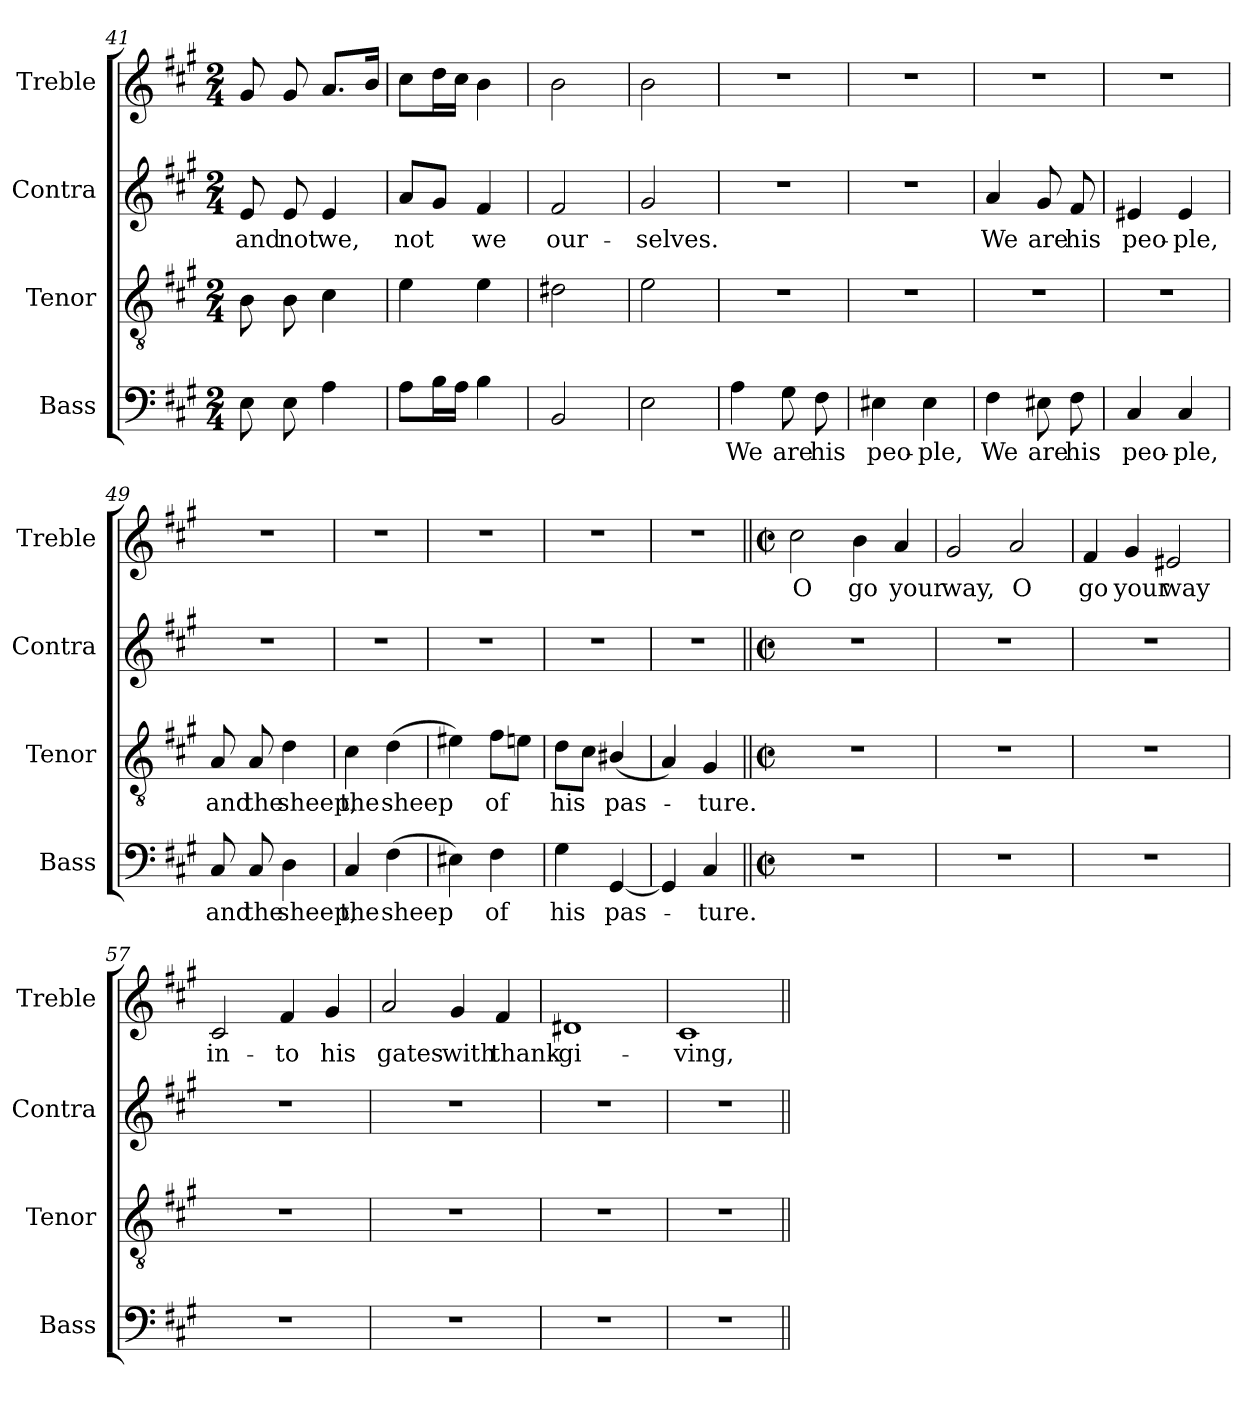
**kern	**text	**kern	**text	**kern	**text	**kern	**text
*part4	*part4	*part3	*part3	*part2	*part2	*part1	*part1
*staff4	*staff4	*staff3	*staff3	*staff2	*staff2	*staff1	*staff1
*I"Bass	*	*I"Tenor	*	*I"Contra	*	*I"Treble	*
*I'Bass	*	*I'Tenor	*	*I'Contra	*	*I'Treble	*
*clefF4	*	*clefGv2	*	*clefG2	*	*clefG2	*
*k[f#c#g#]	*	*k[f#c#g#]	*	*k[f#c#g#]	*	*k[f#c#g#]	*
*M2/4	*	*M2/4	*	*M2/4	*	*M2/4	*
=41	=41	=41	=41	=41	=41	=41	=41
!	!	!	!	!	!LO:LY:b	!	!
8E\	.	8B\	.	8e/	and	8g#/	.
!	!	!	!	!	!LO:LY:b	!	!
8E\	.	8B\	.	8e/	not	8g#/	.
!	!	!	!	!	!LO:LY:b	!	!
4A\	.	4c#\	.	4e/	we,	8.a/L	.
.	.	.	.	.	.	16b/Jk	.
=42	=42	=42	=42	=42	=42	=42	=42
!	!	!	!	!	!LO:LY:b	!	!
8A\L	.	4e\	.	8a/L	not	8cc#\L	.
16B\L	.	.	.	8g#/J	.	16dd\L	.
16A\JJ	.	.	.	.	.	16cc#\JJ	.
!	!	!	!	!	!LO:LY:b	!	!
4B\	.	4e\	.	4f#/	we	4b\	.
=43	=43	=43	=43	=43	=43	=43	=43
!	!	!	!	!	!LO:LY:b	!	!
2BB/	.	2d#X\	.	2f#/	our-	2b\	.
=44	=44	=44	=44	=44	=44	=44	=44
!	!	!	!	!	!LO:LY:b	!	!
2E\	.	2e\	.	2g#/	-selves.	2b\	.
=45	=45	=45	=45	=45	=45	=45	=45
!	!LO:LY:b	!	!	!	!	!	!
4A\	We	2r	.	2r	.	2r	.
!	!LO:LY:b	!	!	!	!	!	!
8G#\	are	.	.	.	.	.	.
!	!LO:LY:b	!	!	!	!	!	!
8F#\	his	.	.	.	.	.	.
=46	=46	=46	=46	=46	=46	=46	=46
!	!LO:LY:b	!	!	!	!	!	!
4E#X\	peo-	2r	.	2r	.	2r	.
!	!LO:LY:b	!	!	!	!	!	!
4E#\	-ple,	.	.	.	.	.	.
=47	=47	=47	=47	=47	=47	=47	=47
!	!LO:LY:b	!	!	!	!LO:LY:b	!	!
4F#\	We	2r	.	4a/	We	2r	.
!	!LO:LY:b	!	!	!	!LO:LY:b	!	!
8E#X\	are	.	.	8g#/	are	.	.
!	!LO:LY:b	!	!	!	!LO:LY:b	!	!
8F#\	his	.	.	8f#/	his	.	.
=48	=48	=48	=48	=48	=48	=48	=48
!	!LO:LY:b	!	!	!	!LO:LY:b	!	!
4C#/	peo-	2r	.	4e#X/	peo-	2r	.
!	!LO:LY:b	!	!	!	!LO:LY:b	!	!
4C#/	-ple,	.	.	4e#/	-ple,	.	.
=49	=49	=49	=49	=49	=49	=49	=49
!	!LO:LY:b	!	!LO:LY:b	!	!	!	!
8C#/	and	8A/	and	2r	.	2r	.
!	!LO:LY:b	!	!LO:LY:b	!	!	!	!
8C#/	the	8A/	the	.	.	.	.
!	!LO:LY:b	!	!LO:LY:b	!	!	!	!
4D\	sheep,	4d\	sheep,	.	.	.	.
=50	=50	=50	=50	=50	=50	=50	=50
!	!LO:LY:b	!	!LO:LY:b	!	!	!	!
4C#/	the	4c#\	the	2r	.	2r	.
!	!LO:LY:b	!	!LO:LY:b	!	!	!	!
(4F#\	sheep	(4d\	sheep	.	.	.	.
=51	=51	=51	=51	=51	=51	=51	=51
4E#X\)	.	4e#X\)	.	2r	.	2r	.
!	!LO:LY:b	!	!LO:LY:b	!	!	!	!
4F#\	of	8f#\L	of	.	.	.	.
.	.	8en\J	.	.	.	.	.
=52	=52	=52	=52	=52	=52	=52	=52
!	!LO:LY:b	!	!LO:LY:b	!	!	!	!
4G#\	his	8d\L	his	2r	.	2r	.
.	.	8c#\J	.	.	.	.	.
!	!LO:LY:b	!	!LO:LY:b	!	!	!	!
[4GG#/	pas-	(4B#X/	pas-	.	.	.	.
=53	=53	=53	=53	=53	=53	=53	=53
4GG#/]	.	4A/)	.	2r	.	2r	.
!	!LO:LY:b	!	!LO:LY:b	!	!	!	!
4C#/	-ture.	4G#/	-ture.	.	.	.	.
=54||	=54||	=54||	=54||	=54||	=54||	=54||	=54||
*M2/2	*	*M2/2	*	*M2/2	*	*M2/2	*
*met(c|)	*	*met(c|)	*	*met(c|)	*	*met(c|)	*
!	!	!	!	!	!	!	!LO:LY:b
1r	.	1r	.	1r	.	2cc#\	O
!	!	!	!	!	!	!	!LO:LY:b
.	.	.	.	.	.	4b\	go
!	!	!	!	!	!	!	!LO:LY:b
.	.	.	.	.	.	4a/	your
=55	=55	=55	=55	=55	=55	=55	=55
!	!	!	!	!	!	!	!LO:LY:b
1r	.	1r	.	1r	.	2g#/	way,
!	!	!	!	!	!	!	!LO:LY:b
.	.	.	.	.	.	2a/	O
=56	=56	=56	=56	=56	=56	=56	=56
!	!	!	!	!	!	!	!LO:LY:b
1r	.	1r	.	1r	.	4f#/	go
!	!	!	!	!	!	!	!LO:LY:b
.	.	.	.	.	.	4g#/	your
!	!	!	!	!	!	!	!LO:LY:b
.	.	.	.	.	.	2e#X/	way
=57	=57	=57	=57	=57	=57	=57	=57
!	!	!	!	!	!	!	!LO:LY:b
1r	.	1r	.	1r	.	2c#/	in-
!	!	!	!	!	!	!	!LO:LY:b
.	.	.	.	.	.	4f#/	-to
!	!	!	!	!	!	!	!LO:LY:b
.	.	.	.	.	.	4g#/	his
=58	=58	=58	=58	=58	=58	=58	=58
!	!	!	!	!	!	!	!LO:LY:b
1r	.	1r	.	1r	.	2a/	gates
!	!	!	!	!	!	!	!LO:LY:b
.	.	.	.	.	.	4g#/	with
!	!	!	!	!	!	!	!LO:LY:b
.	.	.	.	.	.	4f#/	thank-
=59	=59	=59	=59	=59	=59	=59	=59
!	!	!	!	!	!	!	!LO:LY:b
1r	.	1r	.	1r	.	1d#X	-gi-
=60	=60	=60	=60	=60	=60	=60	=60
!	!	!	!	!	!	!	!LO:LY:b
1r	.	1r	.	1r	.	1c#	-ving,
=||	=||	=||	=||	=||	=||	=||	=||
*-	*-	*-	*-	*-	*-	*-	*-
